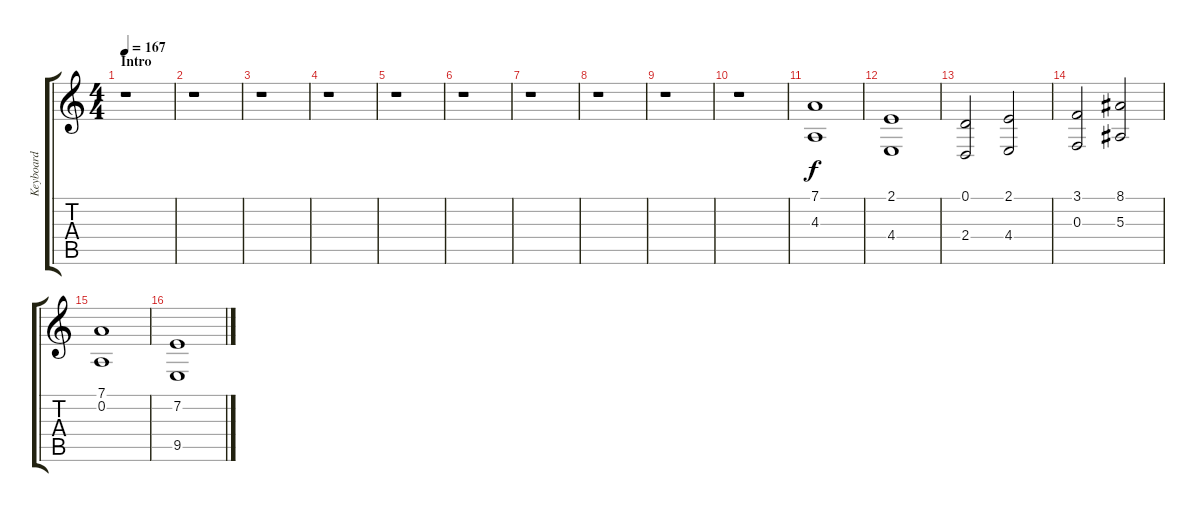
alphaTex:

\track ("Keyboard" "Keyboard") {instrument stringensemble1}
\staff {score tabs}
\tuning (D4 A3 F3 C3 G2 D2) {hide}
\ts (4 4)
\section ("" "Intro")
\tempo 167
\clef g2
\ks c
r.1{dy f instrument stringensemble1} |
r.1 |
r.1 |
r.1 |
r.1 |
r.1 |
r.1 |
r.1 |
r.1 |
r.1 |
(7.1 4.3).1 |
(2.1 4.4).1 |
(0.1 2.4).2 (2.1 4.4).2 |
(3.1 0.3).2 (8.1 5.3).2 |
(7.1 0.2).1 |
(7.2 9.5).1
